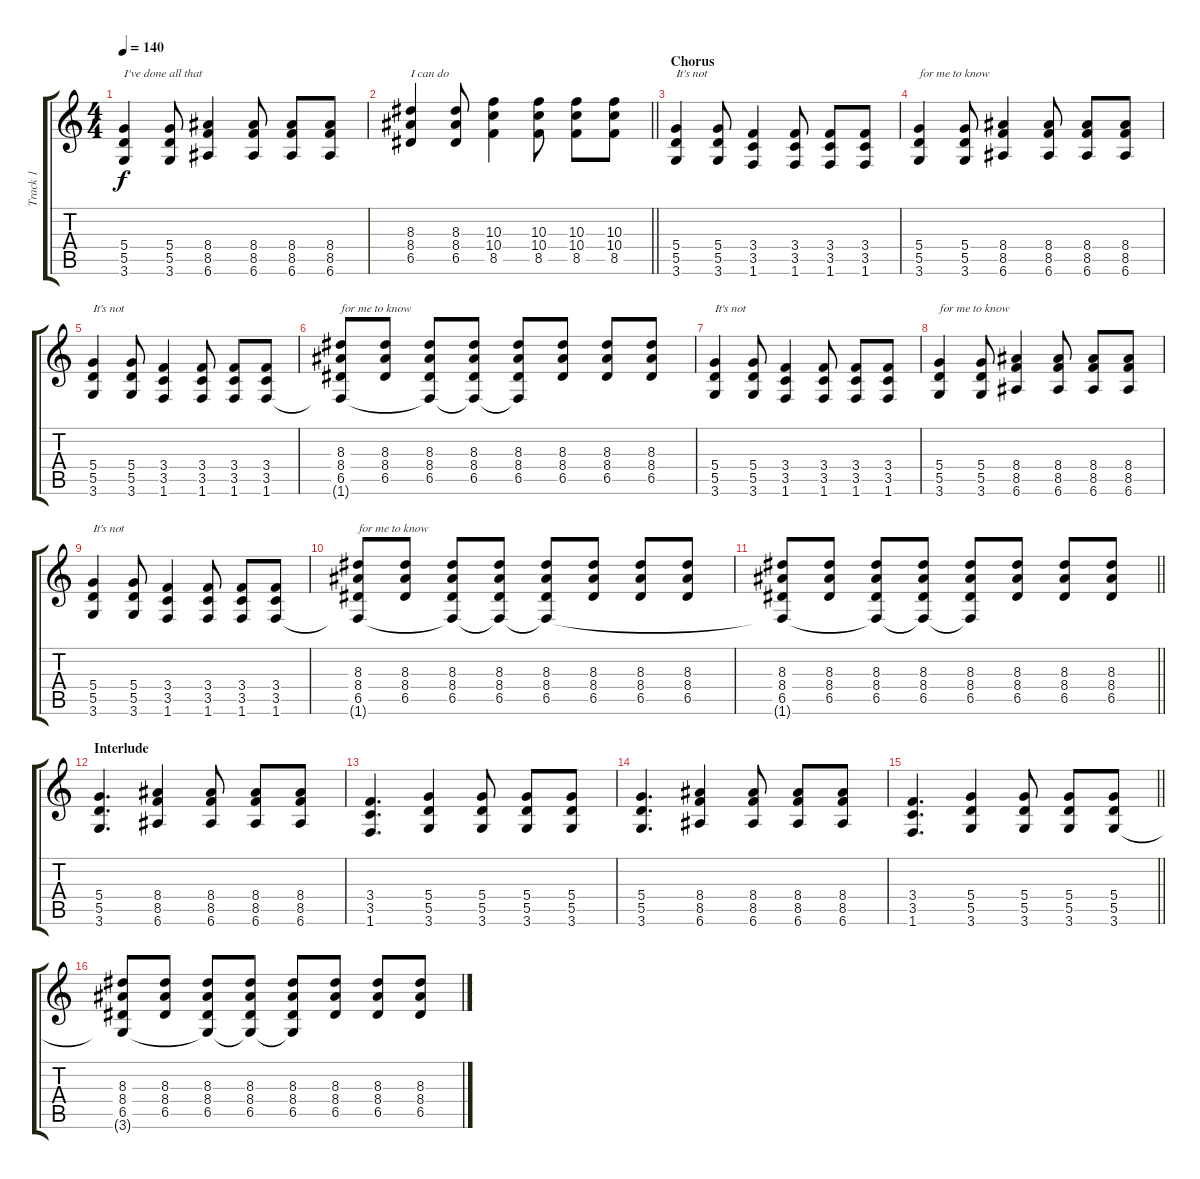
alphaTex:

\track ("Track 1" "Track 1") {instrument distortionguitar}
\staff {score tabs}
\tuning (E4 B3 G3 D3 A2 E2) {hide}
\ts (4 4)
\tempo 140
\clef g2
\ks c
(5.4 5.5 3.6).4{txt "I've done all that" dy f} (5.4 5.5 3.6).8 (8.4 8.5 6.6).4 (8.4 8.5 6.6).8 (8.4 8.5 6.6).8 (8.4 8.5 6.6).8 |
\barLineRight lightlight
(8.3 8.4 6.5).4{txt "I can do"} (8.3 8.4 6.5).8 (10.3 10.4 8.5).4 (10.3 10.4 8.5).8 (10.3 10.4 8.5).8 (10.3 10.4 8.5).8 |
\section ("" "Chorus")
(5.4 5.5 3.6).4{txt "It's not"} (5.4 5.5 3.6).8 (3.4 3.5 1.6).4 (3.4 3.5 1.6).8 (3.4 3.5 1.6).8 (3.4 3.5 1.6).8 |
(5.4 5.5 3.6).4{txt "for me to know"} (5.4 5.5 3.6).8 (8.4 8.5 6.6).4 (8.4 8.5 6.6).8 (8.4 8.5 6.6).8 (8.4 8.5 6.6).8 |
(5.4 5.5 3.6).4{txt "It's not"} (5.4 5.5 3.6).8 (3.4 3.5 1.6).4 (3.4 3.5 1.6).8 (3.4 3.5 1.6).8 (3.4 3.5 1.6).8 |
(8.3 8.4 6.5 1.6{t}).8{txt "for me to know"} (8.3 8.4 6.5).8 (8.3 8.4 6.5 1.6{t}).8 (8.3 8.4 6.5 1.6{t}).8 (8.3 8.4 6.5 1.6{t}).8 (8.3 8.4 6.5).8 (8.3 8.4 6.5).8 (8.3 8.4 6.5).8 |
(5.4 5.5 3.6).4{txt "It's not"} (5.4 5.5 3.6).8 (3.4 3.5 1.6).4 (3.4 3.5 1.6).8 (3.4 3.5 1.6).8 (3.4 3.5 1.6).8 |
(5.4 5.5 3.6).4{txt "for me to know"} (5.4 5.5 3.6).8 (8.4 8.5 6.6).4 (8.4 8.5 6.6).8 (8.4 8.5 6.6).8 (8.4 8.5 6.6).8 |
(5.4 5.5 3.6).4{txt "It's not"} (5.4 5.5 3.6).8 (3.4 3.5 1.6).4 (3.4 3.5 1.6).8 (3.4 3.5 1.6).8 (3.4 3.5 1.6).8 |
(8.3 8.4 6.5 1.6{t}).8{txt "for me to know"} (8.3 8.4 6.5).8 (8.3 8.4 6.5 1.6{t}).8 (8.3 8.4 6.5 1.6{t}).8 (8.3 8.4 6.5 1.6{t}).8 (8.3 8.4 6.5).8 (8.3 8.4 6.5).8 (8.3 8.4 6.5).8 |
\barLineRight lightlight
(8.3 8.4 6.5 1.6{t}).8 (8.3 8.4 6.5).8 (8.3 8.4 6.5 1.6{t}).8 (8.3 8.4 6.5 1.6{t}).8 (8.3 8.4 6.5 1.6{t}).8 (8.3 8.4 6.5).8 (8.3 8.4 6.5).8 (8.3 8.4 6.5).8 |
\section ("" "Interlude")
(5.4 5.5 3.6).4{d} (8.4 8.5 6.6).4 (8.4 8.5 6.6).8 (8.4 8.5 6.6).8 (8.4 8.5 6.6).8 |
(3.4 3.5 1.6).4{d} (5.4 5.5 3.6).4 (5.4 5.5 3.6).8 (5.4 5.5 3.6).8 (5.4 5.5 3.6).8 |
(5.4 5.5 3.6).4{d} (8.4 8.5 6.6).4 (8.4 8.5 6.6).8 (8.4 8.5 6.6).8 (8.4 8.5 6.6).8 |
\barLineRight lightlight
(3.4 3.5 1.6).4{d} (5.4 5.5 3.6).4 (5.4 5.5 3.6).8 (5.4 5.5 3.6).8 (5.4 5.5 3.6).8 |
(8.3 8.4 6.5 3.6{t}).8 (8.3 8.4 6.5).8 (8.3 8.4 6.5 3.6{t}).8 (8.3 8.4 6.5 3.6{t}).8 (8.3 8.4 6.5 3.6{t}).8 (8.3 8.4 6.5).8 (8.3 8.4 6.5).8 (8.3 8.4 6.5).8
